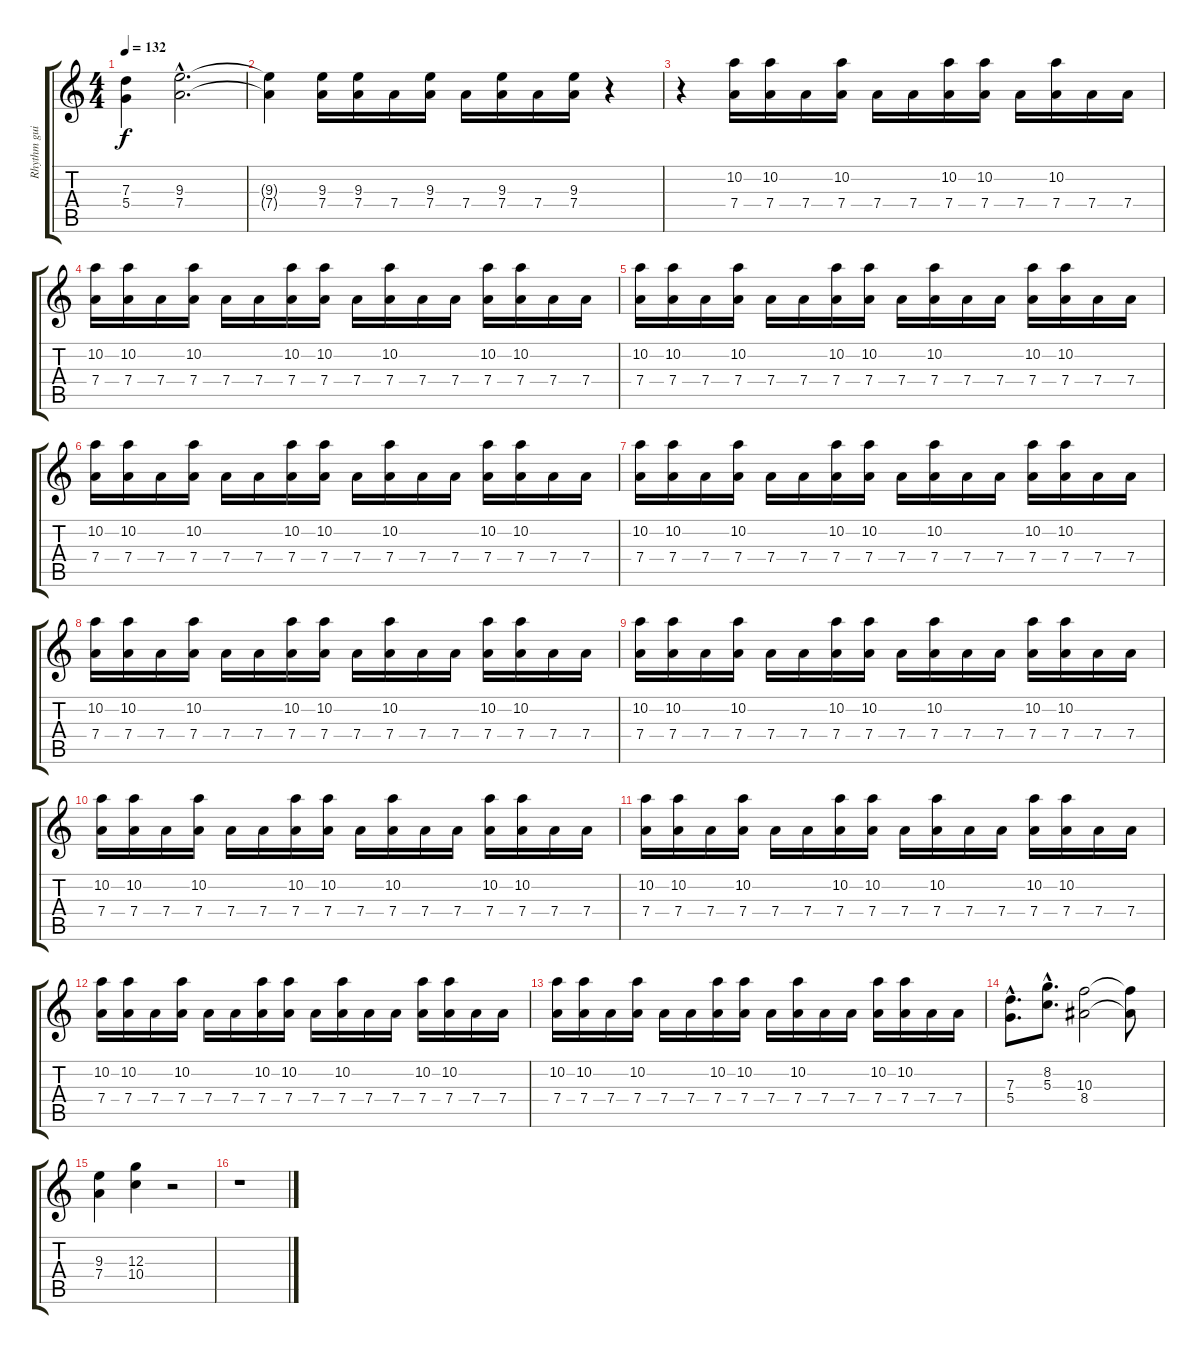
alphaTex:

\track ("Rhythm guitar" "Rhythm gui") {instrument overdrivenguitar}
\staff {score tabs}
\tuning (E4 B3 G3 D3 A2 E2) {hide}
\ts (4 4)
\tempo 132
\clef g2
\ks c
(7.3{t} 5.4{t}).4{dy f} (9.3{hac} 7.4{hac}).2{d} |
(9.3{t} 7.4{t}).4 (9.3 7.4).16 (9.3 7.4).16 7.4.16 (9.3 7.4).16 7.4.16 (9.3 7.4).16 7.4.16 (9.3 7.4).16 r.4 |
r.4 (10.2 7.4).16 (10.2 7.4).16 7.4.16 (10.2 7.4).16 7.4.16 7.4.16 (10.2 7.4).16 (10.2 7.4).16 7.4.16 (10.2 7.4).16 7.4.16 7.4.16 |
(10.2 7.4).16 (10.2 7.4).16 7.4.16 (10.2 7.4).16 7.4.16 7.4.16 (10.2 7.4).16 (10.2 7.4).16 7.4.16 (10.2 7.4).16 7.4.16 7.4.16 (10.2 7.4).16 (10.2 7.4).16 7.4.16 7.4.16 |
(10.2 7.4).16 (10.2 7.4).16 7.4.16 (10.2 7.4).16 7.4.16 7.4.16 (10.2 7.4).16 (10.2 7.4).16 7.4.16 (10.2 7.4).16 7.4.16 7.4.16 (10.2 7.4).16 (10.2 7.4).16 7.4.16 7.4.16 |
(10.2 7.4).16 (10.2 7.4).16 7.4.16 (10.2 7.4).16 7.4.16 7.4.16 (10.2 7.4).16 (10.2 7.4).16 7.4.16 (10.2 7.4).16 7.4.16 7.4.16 (10.2 7.4).16 (10.2 7.4).16 7.4.16 7.4.16 |
(10.2 7.4).16 (10.2 7.4).16 7.4.16 (10.2 7.4).16 7.4.16 7.4.16 (10.2 7.4).16 (10.2 7.4).16 7.4.16 (10.2 7.4).16 7.4.16 7.4.16 (10.2 7.4).16 (10.2 7.4).16 7.4.16 7.4.16 |
(10.2 7.4).16 (10.2 7.4).16 7.4.16 (10.2 7.4).16 7.4.16 7.4.16 (10.2 7.4).16 (10.2 7.4).16 7.4.16 (10.2 7.4).16 7.4.16 7.4.16 (10.2 7.4).16 (10.2 7.4).16 7.4.16 7.4.16 |
(10.2 7.4).16 (10.2 7.4).16 7.4.16 (10.2 7.4).16 7.4.16 7.4.16 (10.2 7.4).16 (10.2 7.4).16 7.4.16 (10.2 7.4).16 7.4.16 7.4.16 (10.2 7.4).16 (10.2 7.4).16 7.4.16 7.4.16 |
(10.2 7.4).16 (10.2 7.4).16 7.4.16 (10.2 7.4).16 7.4.16 7.4.16 (10.2 7.4).16 (10.2 7.4).16 7.4.16 (10.2 7.4).16 7.4.16 7.4.16 (10.2 7.4).16 (10.2 7.4).16 7.4.16 7.4.16 |
(10.2 7.4).16 (10.2 7.4).16 7.4.16 (10.2 7.4).16 7.4.16 7.4.16 (10.2 7.4).16 (10.2 7.4).16 7.4.16 (10.2 7.4).16 7.4.16 7.4.16 (10.2 7.4).16 (10.2 7.4).16 7.4.16 7.4.16 |
(10.2 7.4).16 (10.2 7.4).16 7.4.16 (10.2 7.4).16 7.4.16 7.4.16 (10.2 7.4).16 (10.2 7.4).16 7.4.16 (10.2 7.4).16 7.4.16 7.4.16 (10.2 7.4).16 (10.2 7.4).16 7.4.16 7.4.16 |
(10.2 7.4).16 (10.2 7.4).16 7.4.16 (10.2 7.4).16 7.4.16 7.4.16 (10.2 7.4).16 (10.2 7.4).16 7.4.16 (10.2 7.4).16 7.4.16 7.4.16 (10.2 7.4).16 (10.2 7.4).16 7.4.16 7.4.16 |
(7.3{hac} 5.4{hac}).8{d} (8.2{hac} 5.3{hac}).8{d} (10.3 8.4).2 (10.3{t} 8.4{t}).8 |
(9.3 7.4).4 (12.3 10.4).4 r.2 |
r.1
